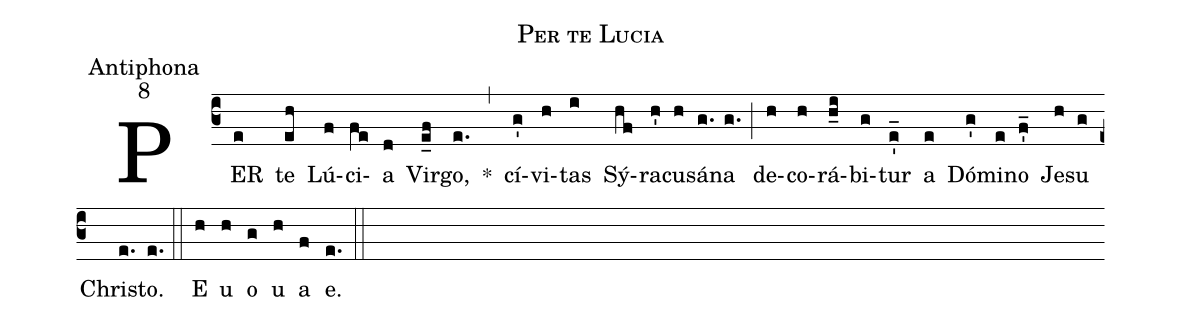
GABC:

name:Per te Lucia;
office-part:Antiphona;
mode:8;
%%
(c3) PER(e) te(eh) Lú(f)ci(fe)a(d) Vir(e_f)go,(e.) *(,) cí(g')vi(h)tas(i) Sý(hf)ra(h')cu(h)sá(g.)na(g.) (;) de(h)co(h)rá(h_i)bi(g)tur(e'_) a(e) Dó(g')mi(e)no(f'_) Je(h)su(g) Chri(e.)sto.(e.) (::) E(h) u(h) o(g) u(h) a(f) e.(e.) (::)
